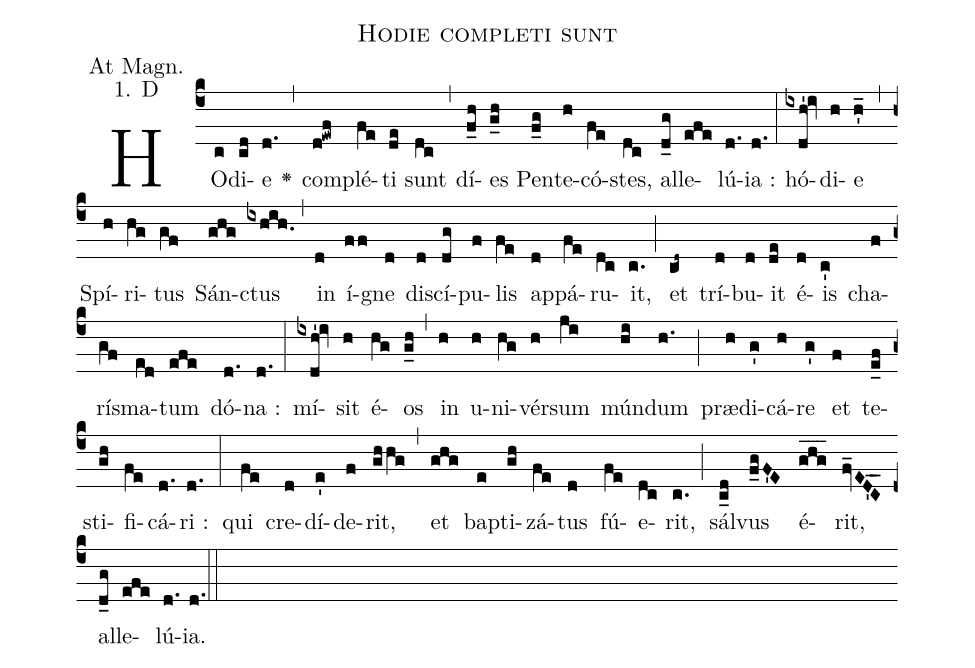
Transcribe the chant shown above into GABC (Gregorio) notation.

name: Hodie completi sunt;
office-part: Magnificat Antiphon;
mode: 1D;
annotation: At Magn.;
annotation: 1. D;
def-m1:}{\greseteolcustos{manual}{;
def-m2:\ifx\breakbeforeEuouae\undefined\else;
def-m3:\fi}\ifx\noeuouae\undefined\def\noeuouae{F}\fi\if\noeuouae F{;
def-m4:}\fi;
%%
% The syntax in this part is called gabc. Please refer to http://home.gna.org/gregorio/gabc/#basis

(c4)HO(c)di(cd)e(d.) <v>\greheightstar</v>(,)
com(d!ewf)plé(fe)ti(de) sunt(dc) (,)
dí(f_h)es(g_h) Pen(f_g)te(h)có(fe)stes,(dc) al(d_g)le(efe)lú(d.)ia :(d.) (:)
hó(ixdh'!iv)di(h)e(h'_) (,)
Spí(h)ri(hg)tus(gf) Sán(ghg)ctus(ixhih.) (,)
in(d) í(ff)gne(d) di(d)scí(dg)pu(f)lis(fe) ap(d)pá(fe)ru(dc)it,(c.) (;)
et(cd~) trí(d)bu(d)it(de) é(d)is(c') cha(f)rís(gf)ma(ed)tum(efe) dó(d.)na :(d.) (:)
mí(ixdh'!iv)sit(h) é(hg)os(g_h) (,)
in(h) u(h)ni(hg)vér(h)sum(ji) mún(hi)dum(h.) (;)
præ(h)di(g')cá(h)re(g') et(f) te(e_f)sti(gh)fi(fe)cá(d.)ri :(d.) (:)
qui(fe) cre(d)dí(e')de(f)rit,(gh/hg) (,)
et(ghg) bap(e)ti(gh)zá(fe)tus(d) fú(fe)e(dc)rit,(c.) (;)
sál(c_d)vus(f_gF'E) é(g_h_g_)rit,(fv_ED'_5C_) al(d_g)le(efe)lú(d.[em1])ia.(d.) (::[em2]z[em3])

E(h) u(h) o(g) u(f) a(gh) e.(gvFED.) (::[em4])
